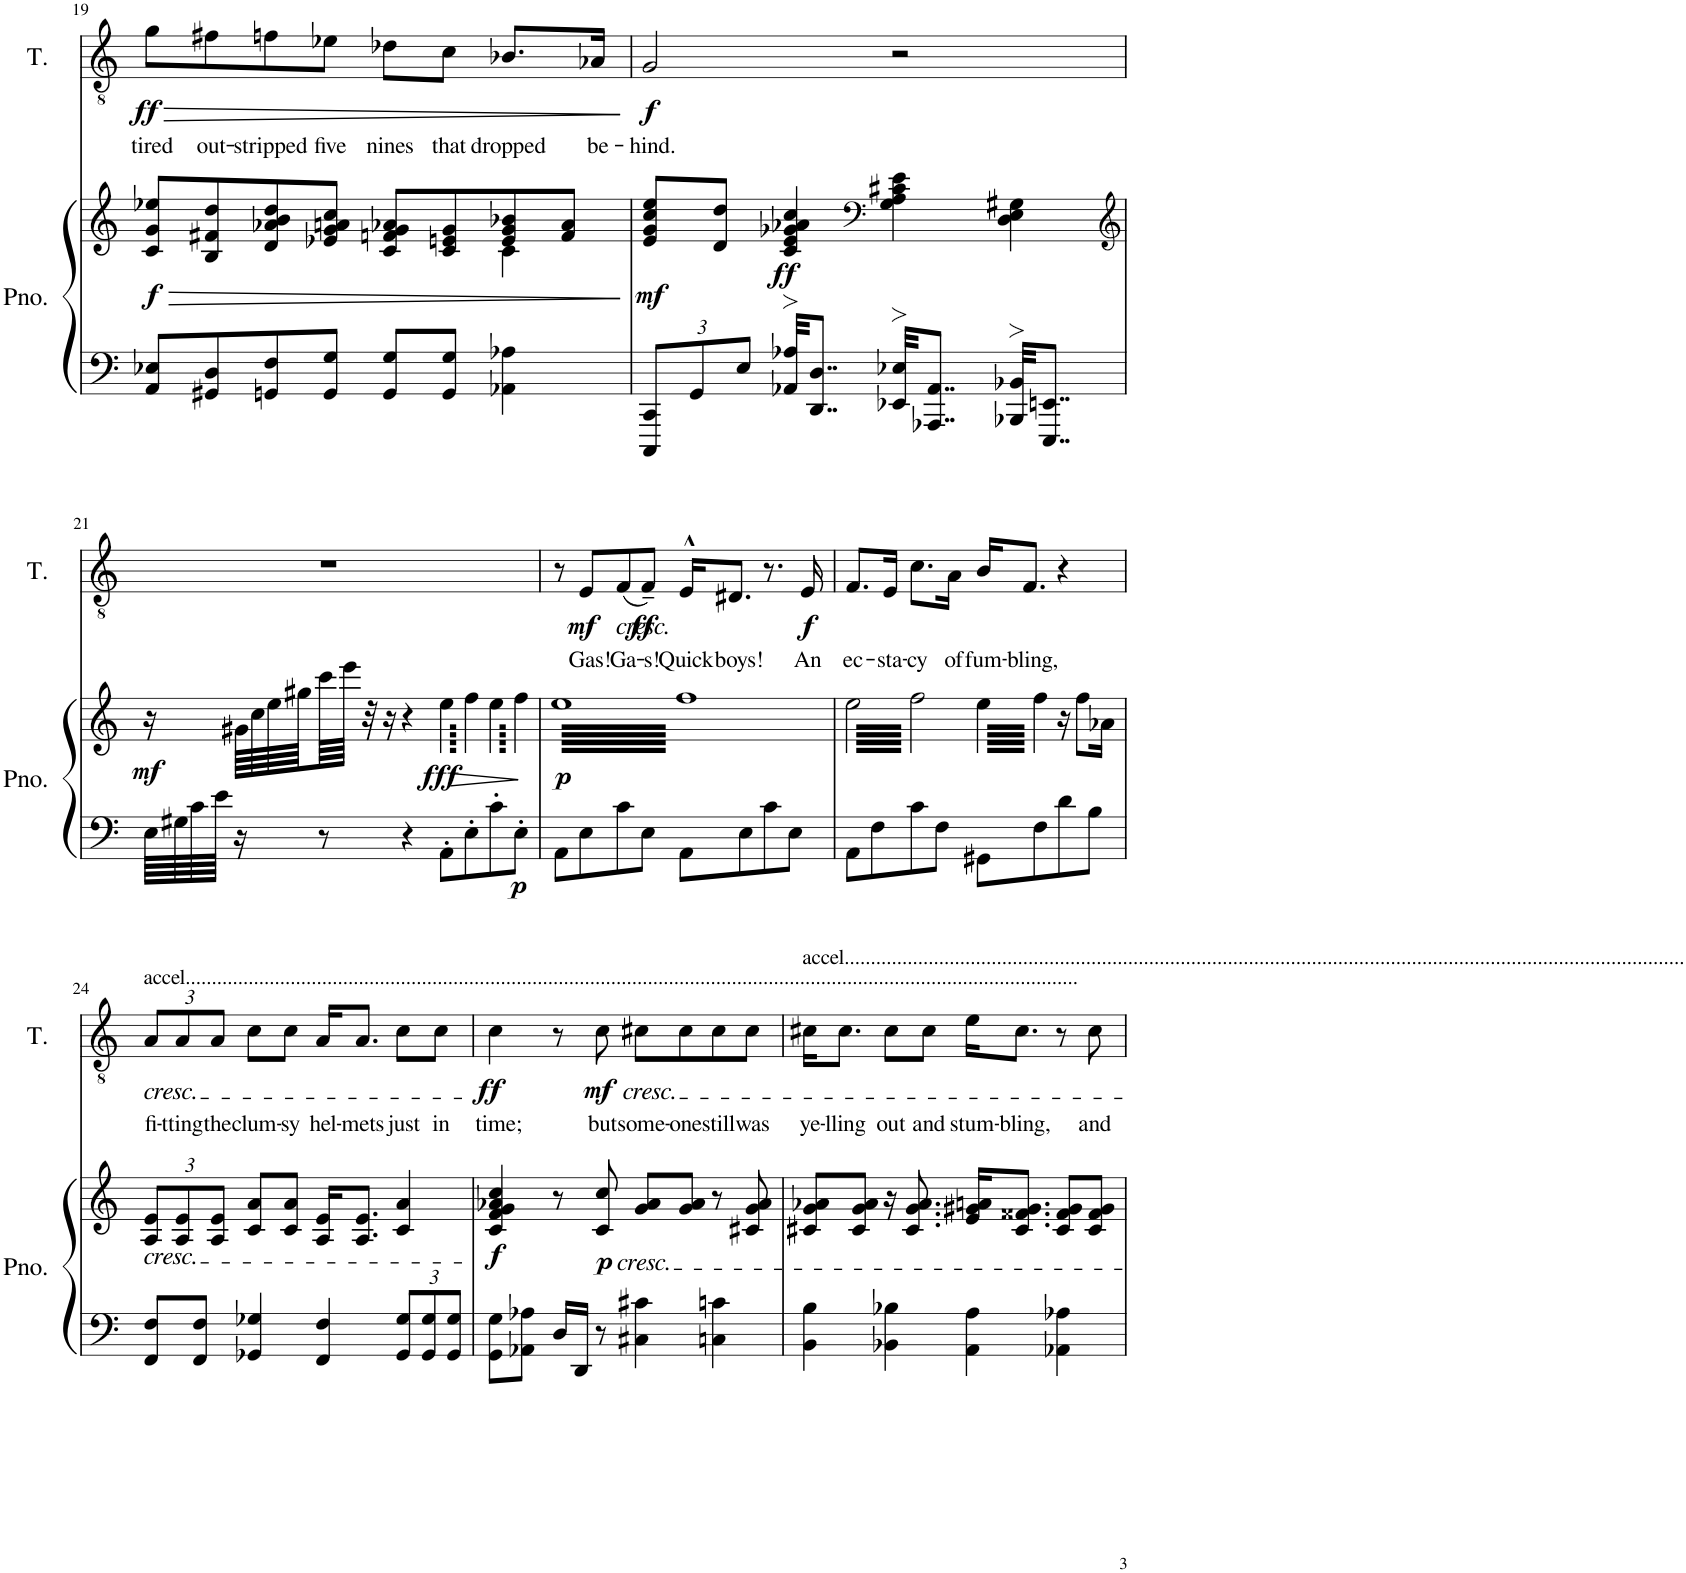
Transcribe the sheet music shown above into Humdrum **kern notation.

**kern	**kern	**dynam	**kern	**text	**dynam
*part2	*part2	*part2	*part1	*part1	*part1
*staff3	*staff2	*staff2/3	*staff1	*staff1	*staff1
*I"Piano	*	*	*I"Tenor	*	*
*I'Pno.	*	*	*I'T.	*	*
!!LO:PB:g=z
*clefF4	*clefG2	*	*clefGv2	*	*
*k[]	*k[]	*	*k[]	*	*
*M4/4	*M4/4	*	*M4/4	*	*
=19	=19	=19	=19	=19	=19
!	!	!LO:HP:b	!	!LO:LY:b	!LO:HP:b
*	*^	*	*	*	*
!	!	!	!LO:DY:n=1:b	!	!	!LO:DY:n=1:b
8AA/ 8E-X/L	8c/ 8g/ 8ee-X/L	2.ryy	> f	8g\L	tired	> ff
!	!	!	!	!	!LO:LY:b	!
8GG#X/ 8D/	8B/ 8f#X/ 8dd/	.	.	8f#X\	out-	.
!	!	!	!	!	!LO:LY:b	!
8GGn/ 8F/	8d/ 8a-X/ 8b/ 8dd/	.	.	8fn\	-stripped	.
!	!	!	!	!	!LO:LY:b	!
8GG/ 8G/J	8e-X/ 8g/ 8an/ 8cc/J	.	.	8e-X\J	five	.
!	!	!	!	!	!LO:LY:b	!
8GG/ 8G/L	8c/ 8fn/ 8g/ 8a-X/L	.	.	8d-X\L	nines	.
!	!	!	!	!	!LO:LY:b	!
8GG/ 8G/J	8c/ 8en/ 8g/	.	.	8c\J	that	.
!	!	!	!	!	!LO:LY:b	!
4AA-X\ 4A-X\	8e/ 8g/ 8b-X/	4c\	.	8.B-X/L	dropped	.
.	8f/ 8a-/J	.	.	.	.	.
!	!	!	!	!	!LO:LY:b	!
.	.	.	.	16A-X/Jk	be-	.
*	*v	*v	*	*	*	*
.	.	]	.	.	]
=20	=20	=20	=20	=20	=20
*Xbrackettup	*	*	*	*	*
!	!	!LO:DY:b	!	!LO:LY:b	!LO:DY:b
12CCC/ 12CC/L	8e/ 8g/ 8cc/ 8ee/L	mf	2G/	-hind.	f
12GG/	.	.	.	.	.
.	8d/ 8dd/J	.	.	.	.
12E/J	.	.	.	.	.
!	!	!LO:DY:b	!	!	!
32AA-X/> 32A-X/>KKL	4c/ 4e/ 4g-X/ 4a-X/ 4cc/	ff	.	.	.
8..DD/ 8..D/J	.	.	.	.	.
*	*clefF4	*	*	*	*
32EE-X/> 32E-X/>KKL	4G\ 4A\ 4c#X\ 4e\	.	2r	.	.
8..AAA-X/ 8..AA-/J	.	.	.	.	.
32BBB-X/> 32BB-X/>KKL	4D\ 4E\ 4G#X\	.	.	.	.
8..EEE/ 8..EEn/J	.	.	.	.	.
!!LO:LB:g=z
=21	=21	=21	=21	=21	=21
*	*clefG2	*	*	*	*
!	!	!LO:DY:b	!	!	!
64E\LLLL	16r	mf	1r	.	.
64G#X\	.	.	.	.	.
64c\	.	.	.	.	.
64e\JJJJ	.	.	.	.	.
16r	64g#X\LLLL	.	.	.	.
.	64cc\	.	.	.	.
.	64ee\	.	.	.	.
.	64gg#X\	.	.	.	.
8r	64ccc\	.	.	.	.
.	64eee\JJJJ	.	.	.	.
.	32r	.	.	.	.
.	16r	.	.	.	.
4r	4r	.	.	.	.
!	!	!LO:HP:b	!	!	!
!	!	!LO:DY:n=1:b	!	!	!
*	*tremolo	*	*	*	*
8AA'\L	128ee\LLLLL	> fff	.	.	.
.	128ff\	.	.	.	.
.	128ee\	.	.	.	.
.	128ff\	.	.	.	.
.	128ee\	.	.	.	.
.	128ff\	.	.	.	.
.	128ee\	.	.	.	.
.	128ff\	.	.	.	.
.	128ee\	.	.	.	.
.	128ff\	.	.	.	.
.	128ee\	.	.	.	.
.	128ff\	.	.	.	.
.	128ee\	.	.	.	.
.	128ff\	.	.	.	.
.	128ee\	.	.	.	.
.	128ff\	.	.	.	.
8E'\	128ee\	.	.	.	.
.	128ff\	.	.	.	.
.	128ee\	.	.	.	.
.	128ff\	.	.	.	.
.	128ee\	.	.	.	.
.	128ff\	.	.	.	.
.	128ee\	.	.	.	.
.	128ff\	.	.	.	.
.	128ee\	.	.	.	.
.	128ff\	.	.	.	.
.	128ee\	.	.	.	.
.	128ff\	.	.	.	.
.	128ee\	.	.	.	.
.	128ff\	.	.	.	.
.	128ee\	.	.	.	.
.	128ff\JJJJJ	.	.	.	.
8c'\	128ee\LLLLL	.	.	.	.
.	128ff\	.	.	.	.
.	128ee\	.	.	.	.
.	128ff\	.	.	.	.
.	128ee\	.	.	.	.
.	128ff\	.	.	.	.
.	128ee\	.	.	.	.
.	128ff\	.	.	.	.
.	128ee\	.	.	.	.
.	128ff\	.	.	.	.
.	128ee\	.	.	.	.
.	128ff\	.	.	.	.
.	128ee\	.	.	.	.
.	128ff\	.	.	.	.
.	128ee\	.	.	.	.
.	128ff\	.	.	.	.
!	!	!LO:DY:n=2:b=2	!	!	!
8E'\J	128ee\	p	.	.	.
.	128ff\	.	.	.	.
.	128ee\	.	.	.	.
.	128ff\	.	.	.	.
.	128ee\	.	.	.	.
.	128ff\	.	.	.	.
.	128ee\	.	.	.	.
.	128ff\	.	.	.	.
.	128ee\	.	.	.	.
.	128ff\	.	.	.	.
.	128ee\	.	.	.	.
.	128ff\	.	.	.	.
.	128ee\	.	.	.	.
.	128ff\	.	.	.	.
.	128ee\	.	.	.	.
.	128ff\JJJJJ	.	.	.	.
.	.	]	.	.	.
=22	=22	=22	=22	=22	=22
!	!	!LO:DY:b	!	!	!
8AA\L	128eeLLLLL	p	8r	.	.
.	128ff	.	.	.	.
.	128ee	.	.	.	.
.	128ff	.	.	.	.
.	128ee	.	.	.	.
.	128ff	.	.	.	.
.	128ee	.	.	.	.
.	128ff	.	.	.	.
.	128ee	.	.	.	.
.	128ff	.	.	.	.
.	128ee	.	.	.	.
.	128ff	.	.	.	.
.	128ee	.	.	.	.
.	128ff	.	.	.	.
.	128ee	.	.	.	.
.	128ff	.	.	.	.
!	!	!	!	!LO:LY:b	!LO:DY:b
8E\	128ee	.	8E/L	Gas!	mf
.	128ff	.	.	.	.
.	128ee	.	.	.	.
.	128ff	.	.	.	.
.	128ee	.	.	.	.
.	128ff	.	.	.	.
.	128ee	.	.	.	.
.	128ff	.	.	.	.
.	128ee	.	.	.	.
.	128ff	.	.	.	.
.	128ee	.	.	.	.
.	128ff	.	.	.	.
.	128ee	.	.	.	.
.	128ff	.	.	.	.
.	128ee	.	.	.	.
.	128ff	.	.	.	.
!	!	!	!LO:TX:b:i:t=cresc.	!	!
!	!	!	!	!LO:LY:b	!
8c\	128ee	.	(8F/	Ga-	.
.	128ff	.	.	.	.
.	128ee	.	.	.	.
.	128ff	.	.	.	.
.	128ee	.	.	.	.
.	128ff	.	.	.	.
.	128ee	.	.	.	.
.	128ff	.	.	.	.
.	128ee	.	.	.	.
.	128ff	.	.	.	.
.	128ee	.	.	.	.
.	128ff	.	.	.	.
.	128ee	.	.	.	.
.	128ff	.	.	.	.
.	128ee	.	.	.	.
.	128ff	.	.	.	.
!	!	!	!	!LO:LY:b	!LO:DY:b
8E\J	128ee	.	8F~/J)	-s!	ff
.	128ff	.	.	.	.
.	128ee	.	.	.	.
.	128ff	.	.	.	.
.	128ee	.	.	.	.
.	128ff	.	.	.	.
.	128ee	.	.	.	.
.	128ff	.	.	.	.
.	128ee	.	.	.	.
.	128ff	.	.	.	.
.	128ee	.	.	.	.
.	128ff	.	.	.	.
.	128ee	.	.	.	.
.	128ff	.	.	.	.
.	128ee	.	.	.	.
.	128ff	.	.	.	.
!	!	!	!	!LO:LY:b	!
8AA\L	128ee	.	16E^^/KL	Quick	.
.	128ff	.	.	.	.
.	128ee	.	.	.	.
.	128ff	.	.	.	.
.	128ee	.	.	.	.
.	128ff	.	.	.	.
.	128ee	.	.	.	.
.	128ff	.	.	.	.
!	!	!	!	!LO:LY:b	!
.	128ee	.	8.D#X/J	boys!	.
.	128ff	.	.	.	.
.	128ee	.	.	.	.
.	128ff	.	.	.	.
.	128ee	.	.	.	.
.	128ff	.	.	.	.
.	128ee	.	.	.	.
.	128ff	.	.	.	.
8E\	128ee	.	.	.	.
.	128ff	.	.	.	.
.	128ee	.	.	.	.
.	128ff	.	.	.	.
.	128ee	.	.	.	.
.	128ff	.	.	.	.
.	128ee	.	.	.	.
.	128ff	.	.	.	.
.	128ee	.	.	.	.
.	128ff	.	.	.	.
.	128ee	.	.	.	.
.	128ff	.	.	.	.
.	128ee	.	.	.	.
.	128ff	.	.	.	.
.	128ee	.	.	.	.
.	128ff	.	.	.	.
8c\	128ee	.	8.r	.	.
.	128ff	.	.	.	.
.	128ee	.	.	.	.
.	128ff	.	.	.	.
.	128ee	.	.	.	.
.	128ff	.	.	.	.
.	128ee	.	.	.	.
.	128ff	.	.	.	.
.	128ee	.	.	.	.
.	128ff	.	.	.	.
.	128ee	.	.	.	.
.	128ff	.	.	.	.
.	128ee	.	.	.	.
.	128ff	.	.	.	.
.	128ee	.	.	.	.
.	128ff	.	.	.	.
8E\J	128ee	.	.	.	.
.	128ff	.	.	.	.
.	128ee	.	.	.	.
.	128ff	.	.	.	.
.	128ee	.	.	.	.
.	128ff	.	.	.	.
.	128ee	.	.	.	.
.	128ff	.	.	.	.
!	!	!	!	!LO:LY:b	!LO:DY:b
.	128ee	.	16E/	An	f
.	128ff	.	.	.	.
.	128ee	.	.	.	.
.	128ff	.	.	.	.
.	128ee	.	.	.	.
.	128ff	.	.	.	.
.	128ee	.	.	.	.
.	128ffJJJJJ	.	.	.	.
=23	=23	=23	=23	=23	=23
!	!	!	!	!LO:LY:b	!
8AA\L	128ee\LLLLL	.	8.F/L	ec-	.
.	128ff\	.	.	.	.
.	128ee\	.	.	.	.
.	128ff\	.	.	.	.
.	128ee\	.	.	.	.
.	128ff\	.	.	.	.
.	128ee\	.	.	.	.
.	128ff\	.	.	.	.
.	128ee\	.	.	.	.
.	128ff\	.	.	.	.
.	128ee\	.	.	.	.
.	128ff\	.	.	.	.
.	128ee\	.	.	.	.
.	128ff\	.	.	.	.
.	128ee\	.	.	.	.
.	128ff\	.	.	.	.
8F\	128ee\	.	.	.	.
.	128ff\	.	.	.	.
.	128ee\	.	.	.	.
.	128ff\	.	.	.	.
.	128ee\	.	.	.	.
.	128ff\	.	.	.	.
.	128ee\	.	.	.	.
.	128ff\	.	.	.	.
!	!	!	!	!LO:LY:b	!
.	128ee\	.	16E/Jk	-sta-	.
.	128ff\	.	.	.	.
.	128ee\	.	.	.	.
.	128ff\	.	.	.	.
.	128ee\	.	.	.	.
.	128ff\	.	.	.	.
.	128ee\	.	.	.	.
.	128ff\	.	.	.	.
!	!	!	!	!LO:LY:b	!
8c\	128ee\	.	8.c\L	-cy	.
.	128ff\	.	.	.	.
.	128ee\	.	.	.	.
.	128ff\	.	.	.	.
.	128ee\	.	.	.	.
.	128ff\	.	.	.	.
.	128ee\	.	.	.	.
.	128ff\	.	.	.	.
.	128ee\	.	.	.	.
.	128ff\	.	.	.	.
.	128ee\	.	.	.	.
.	128ff\	.	.	.	.
.	128ee\	.	.	.	.
.	128ff\	.	.	.	.
.	128ee\	.	.	.	.
.	128ff\	.	.	.	.
8F\J	128ee\	.	.	.	.
.	128ff\	.	.	.	.
.	128ee\	.	.	.	.
.	128ff\	.	.	.	.
.	128ee\	.	.	.	.
.	128ff\	.	.	.	.
.	128ee\	.	.	.	.
.	128ff\	.	.	.	.
!	!	!	!	!LO:LY:b	!
.	128ee\	.	16A\Jk	of	.
.	128ff\	.	.	.	.
.	128ee\	.	.	.	.
.	128ff\	.	.	.	.
.	128ee\	.	.	.	.
.	128ff\	.	.	.	.
.	128ee\	.	.	.	.
.	128ff\JJJJJ	.	.	.	.
!	!	!	!	!LO:LY:b	!
8GG#X\L	128ee\LLLLL	.	16B/KL	fum-	.
.	128ff\	.	.	.	.
.	128ee\	.	.	.	.
.	128ff\	.	.	.	.
.	128ee\	.	.	.	.
.	128ff\	.	.	.	.
.	128ee\	.	.	.	.
.	128ff\	.	.	.	.
!	!	!	!	!LO:LY:b	!
.	128ee\	.	8.F/J	-bling,	.
.	128ff\	.	.	.	.
.	128ee\	.	.	.	.
.	128ff\	.	.	.	.
.	128ee\	.	.	.	.
.	128ff\	.	.	.	.
.	128ee\	.	.	.	.
.	128ff\	.	.	.	.
8F\	128ee\	.	.	.	.
.	128ff\	.	.	.	.
.	128ee\	.	.	.	.
.	128ff\	.	.	.	.
.	128ee\	.	.	.	.
.	128ff\	.	.	.	.
.	128ee\	.	.	.	.
.	128ff\	.	.	.	.
.	128ee\	.	.	.	.
.	128ff\	.	.	.	.
.	128ee\	.	.	.	.
.	128ff\	.	.	.	.
.	128ee\	.	.	.	.
.	128ff\	.	.	.	.
.	128ee\	.	.	.	.
.	128ff\JJJJJ	.	.	.	.
*	*Xtremolo	*	*	*	*
8d\	16r	.	4r	.	.
.	.	.	.	.	.
.	.	.	.	.	.
.	.	.	.	.	.
.	.	.	.	.	.
.	.	.	.	.	.
.	.	.	.	.	.
.	.	.	.	.	.
.	8ff\L	.	.	.	.
.	.	.	.	.	.
.	.	.	.	.	.
.	.	.	.	.	.
.	.	.	.	.	.
.	.	.	.	.	.
.	.	.	.	.	.
.	.	.	.	.	.
8B\J	.	.	.	.	.
.	16a-X\Jk	.	.	.	.
!!LO:LB:g=z
=24	=24	=24	=24	=24	=24
*	*Xbrackettup	*	*Xbrackettup	*	*
!	!	!	!LO:TX:a:t=accel..........................................................................................................................................................................	!	!
!	!	!	!LO:TX:b:i:t=cresc.	!	!
!	!LO:TX:b:i:t=cresc.	!	!	!	!
!	!	!	!	!LO:LY:b	!
8FF/ 8F/L	12A/ 12e/L	.	12A/L	fi-	.
!	!	!	!	!LO:LY:b	!
.	12A/ 12e/	.	12A/	-tting	.
8FF/ 8F/J	.	.	.	.	.
!	!	!	!	!LO:LY:b	!
.	12A/ 12e/J	.	12A/J	the	.
!	!	!	!	!LO:LY:b	!
4GG-X/ 4G-X/	8c/ 8a/L	.	8c\L	clum-	.
!	!	!	!	!LO:LY:b	!
.	8c/ 8a/J	.	8c\J	-sy	.
!	!	!	!	!LO:LY:b	!
4FF/ 4F/	16A/ 16e/KL	.	16A/KL	hel-	.
!	!	!	!	!LO:LY:b	!
.	8.A/ 8.e/J	.	8.A/J	-mets	.
!	!	!	!	!LO:LY:b	!
12GG-/ 12G-/L	4c/ 4a/	.	8c\L	just	.
12GG-/ 12G-/	.	.	.	.	.
!	!	!	!	!LO:LY:b	!
.	.	.	8c\J	in	.
12GG-/ 12G-/J	.	.	.	.	.
=25	=25	=25	=25	=25	=25
!	!	!LO:DY:b	!	!LO:LY:b	!LO:DY:b
8GG\ 8G\L	4c/ 4f/ 4g/ 4a-X/ 4cc/	f	4c\	time;	ff
8AA-X\ 8A-X\J	.	.	.	.	.
16D/LL	8r	.	8r	.	.
16DD/JJ	.	.	.	.	.
!	!	!	!LO:TX:b:i:t=cresc.	!	!
!	!LO:TX:b:i:t=cresc.	!	!	!	!
!	!	!LO:DY:b	!	!LO:LY:b	!LO:DY:b
8r	8c/ 8cc/	p	8c\	but	mf
!	!	!	!	!LO:LY:b	!
4C#X\ 4c#X\	8g/ 8a-/L	.	8c#X\L	some-	.
!	!	!	!	!LO:LY:b	!
.	8g/ 8a-/J	.	8c#\	-one	.
!	!	!	!	!LO:LY:b	!
4Cn\ 4cn\	8r	.	8c#\	still	.
!	!	!	!	!LO:LY:b	!
.	8c#X/ 8g/ 8a-/	.	8c#\J	was	.
=26	=26	=26	=26	=26	=26
!	!	!	!LO:TX:a:t=accel................................................................................................................................................................	!	!
!	!	!	!	!LO:LY:b	!
4BB\ 4B\	8c#X/ 8g/ 8a-X/L	.	16c#X\KL	ye-	.
!	!	!	!	!LO:LY:b	!
.	.	.	8.c#\J	-lling	.
.	8c#/ 8g/ 8a-/J	.	.	.	.
!	!	!	!	!LO:LY:b	!
4BB-X\ 4B-X\	16r	.	8c#\L	out	.
.	8.c#/ 8.g/ 8.a-/	.	.	.	.
!	!	!	!	!LO:LY:b	!
.	.	.	8c#\J	and	.
!	!	!	!	!LO:LY:b	!
4AA\ 4A\	16e/ 16g#X/ 16an/KL	.	16e\KL	stum-	.
!	!	!	!	!LO:LY:b	!
.	8.c#/ 8.f##X/ 8.g#/J	.	8.c#\J	-bling,	.
4AA-X\ 4A-X\	8c#/ 8f##/ 8g#/L	.	8r	.	.
!	!	!	!	!LO:LY:b	!
.	8c#/ 8f##/ 8g#/J	.	8c#\	and	.
=	=	=	=	=	=
*-	*-	*-	*-	*-	*-
